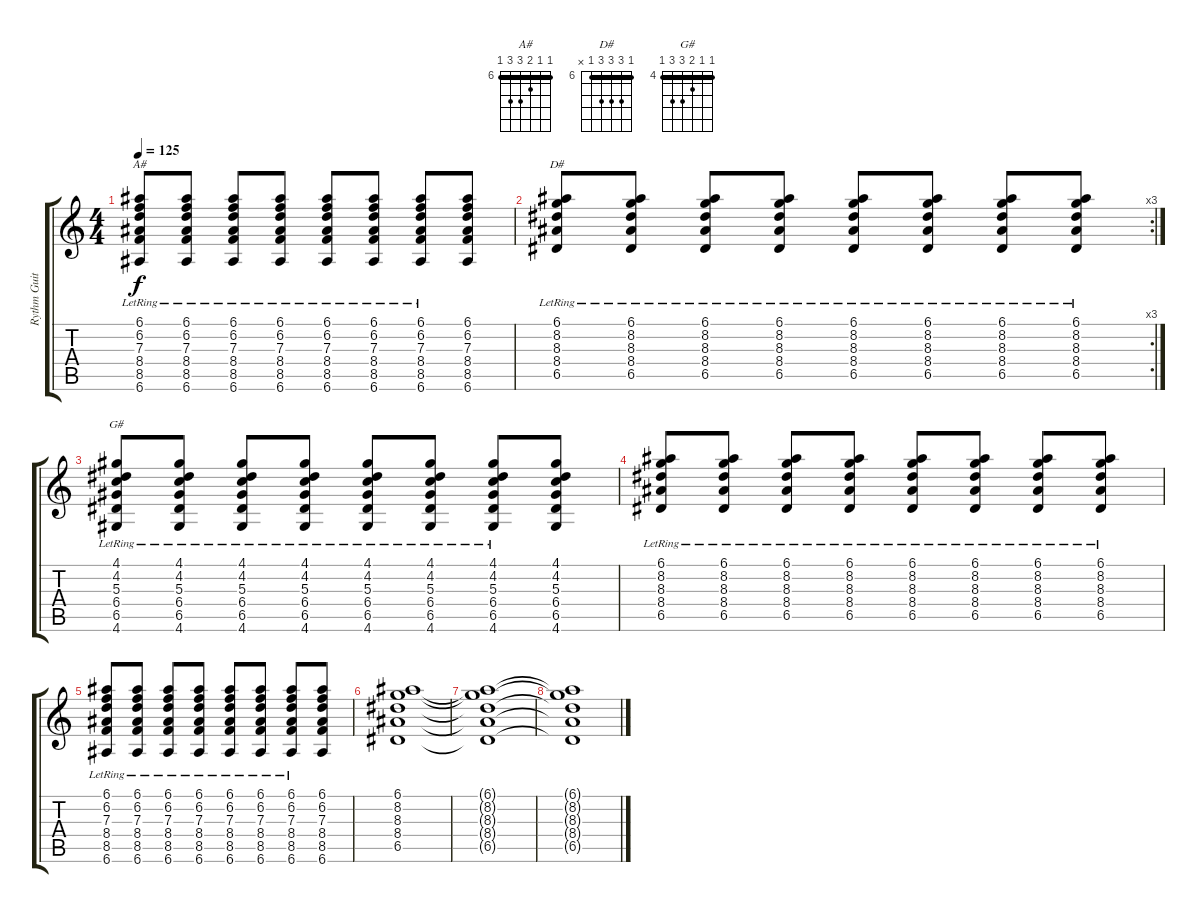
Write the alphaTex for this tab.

\track ("Rythm Guitar" "Rythm Guit") {instrument overdrivenguitar}
\staff {score tabs}
\tuning (E4 B3 G3 D3 A2 E2) {hide}
\chord ("A#" 6 6 7 8 8 6) {firstfret 6 barre 6}
\chord ("D#" 6 8 8 8 6 x) {firstfret 6 barre 6}
\chord ("G#" 4 4 5 6 6 4) {firstfret 4 barre 4}
\ts (4 4)
\tempo 125
\clef g2
\ks c
(6.1{lr} 6.2{lr} 7.3{lr} 8.4{lr} 8.5{lr} 6.6{lr}).8{ch "A#" dy f} (6.1{lr} 6.2{lr} 7.3{lr} 8.4{lr} 8.5{lr} 6.6{lr}).8 (6.1{lr} 6.2{lr} 7.3{lr} 8.4{lr} 8.5{lr} 6.6{lr}).8 (6.1{lr} 6.2{lr} 7.3{lr} 8.4{lr} 8.5{lr} 6.6{lr}).8 (6.1{lr} 6.2{lr} 7.3{lr} 8.4{lr} 8.5{lr} 6.6{lr}).8 (6.1{lr} 6.2{lr} 7.3{lr} 8.4{lr} 8.5{lr} 6.6{lr}).8 (6.1{lr} 6.2{lr} 7.3{lr} 8.4{lr} 8.5{lr} 6.6{lr}).8 (6.1 6.2 7.3 8.4 8.5 6.6).8 |
\rc 3
(6.1{lr} 8.2{lr} 8.3{lr} 8.4{lr} 6.5{lr}).8{ch "D#" beam Up} (6.1{lr} 8.2{lr} 8.3{lr} 8.4{lr} 6.5{lr}).8{beam Up} (6.1{lr} 8.2{lr} 8.3{lr} 8.4{lr} 6.5{lr}).8{beam Up} (6.1{lr} 8.2{lr} 8.3{lr} 8.4{lr} 6.5{lr}).8{beam Up} (6.1{lr} 8.2{lr} 8.3{lr} 8.4{lr} 6.5{lr}).8{beam Up} (6.1{lr} 8.2{lr} 8.3{lr} 8.4{lr} 6.5{lr}).8{beam Up} (6.1{lr} 8.2{lr} 8.3{lr} 8.4{lr} 6.5{lr}).8{beam Up} (6.1{lr} 8.2{lr} 8.3{lr} 8.4{lr} 6.5{lr}).8{beam Up} |
(4.1{lr} 4.2{lr} 5.3{lr} 6.4{lr} 6.5{lr} 4.6{lr}).8{ch "G#"} (4.1{lr} 4.2{lr} 5.3{lr} 6.4{lr} 6.5{lr} 4.6{lr}).8 (4.1{lr} 4.2{lr} 5.3{lr} 6.4{lr} 6.5{lr} 4.6{lr}).8 (4.1{lr} 4.2{lr} 5.3{lr} 6.4{lr} 6.5{lr} 4.6{lr}).8 (4.1{lr} 4.2{lr} 5.3{lr} 6.4{lr} 6.5{lr} 4.6{lr}).8 (4.1{lr} 4.2{lr} 5.3{lr} 6.4{lr} 6.5{lr} 4.6{lr}).8 (4.1{lr} 4.2{lr} 5.3{lr} 6.4{lr} 6.5{lr} 4.6{lr}).8 (4.1 4.2 5.3 6.4 6.5 4.6).8 |
(6.1{lr} 8.2{lr} 8.3{lr} 8.4{lr} 6.5{lr}).8{beam Up} (6.1{lr} 8.2{lr} 8.3{lr} 8.4{lr} 6.5{lr}).8{beam Up} (6.1{lr} 8.2{lr} 8.3{lr} 8.4{lr} 6.5{lr}).8{beam Up} (6.1{lr} 8.2{lr} 8.3{lr} 8.4{lr} 6.5{lr}).8{beam Up} (6.1{lr} 8.2{lr} 8.3{lr} 8.4{lr} 6.5{lr}).8{beam Up} (6.1{lr} 8.2{lr} 8.3{lr} 8.4{lr} 6.5{lr}).8{beam Up} (6.1{lr} 8.2{lr} 8.3{lr} 8.4{lr} 6.5{lr}).8{beam Up} (6.1{lr} 8.2{lr} 8.3{lr} 8.4{lr} 6.5{lr}).8{beam Up} |
(6.1{lr} 6.2{lr} 7.3{lr} 8.4{lr} 8.5{lr} 6.6{lr}).8 (6.1{lr} 6.2{lr} 7.3{lr} 8.4{lr} 8.5{lr} 6.6{lr}).8 (6.1{lr} 6.2{lr} 7.3{lr} 8.4{lr} 8.5{lr} 6.6{lr}).8 (6.1{lr} 6.2{lr} 7.3{lr} 8.4{lr} 8.5{lr} 6.6{lr}).8 (6.1{lr} 6.2{lr} 7.3{lr} 8.4{lr} 8.5{lr} 6.6{lr}).8 (6.1{lr} 6.2{lr} 7.3{lr} 8.4{lr} 8.5{lr} 6.6{lr}).8 (6.1{lr} 6.2{lr} 7.3{lr} 8.4{lr} 8.5{lr} 6.6{lr}).8 (6.1 6.2 7.3 8.4 8.5 6.6).8 |
(6.1 8.2 8.3 8.4 6.5).1{volume 0 beam Up} |
(6.1{t} 8.2{t} 8.3{t} 8.4{t} 6.5{t}).1 |
(6.1{t} 8.2{t} 8.3{t} 8.4{t} 6.5{t}).1
